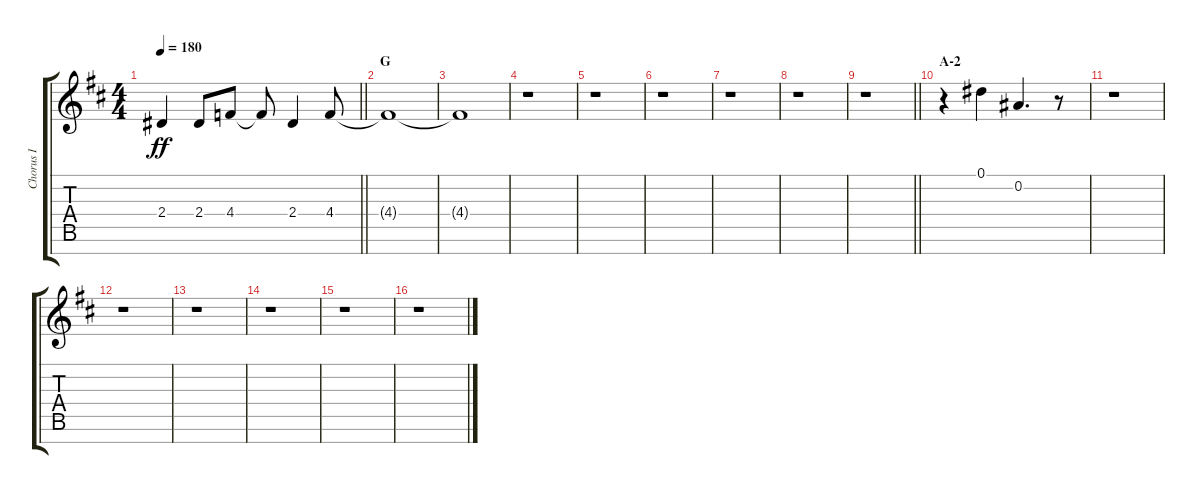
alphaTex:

\track ("Chorus I" "Chorus I") {instrument voiceoohs}
\staff {score tabs}
\tuning (Eb5 Bb4 Gb4 Db4 Ab3 Eb3 Bb2) {hide}
\ts (4 4)
\tempo 180
\clef g2
\barLineRight lightlight
\ks d
2.4.4{dy ff} 2.4.8 4.4.8 4.4{t}.8 2.4.4 4.4.8 |
\section ("" "G")
4.4{t}.1 |
4.4{t}.1 |
r.1 |
r.1 |
r.1 |
r.1 |
r.1 |
\barLineRight lightlight
r.1 |
\section ("" "A-2")
r.4 0.1.4 0.2.4{d} r.8 |
r.1 |
r.1 |
r.1 |
r.1 |
r.1 |
r.1
